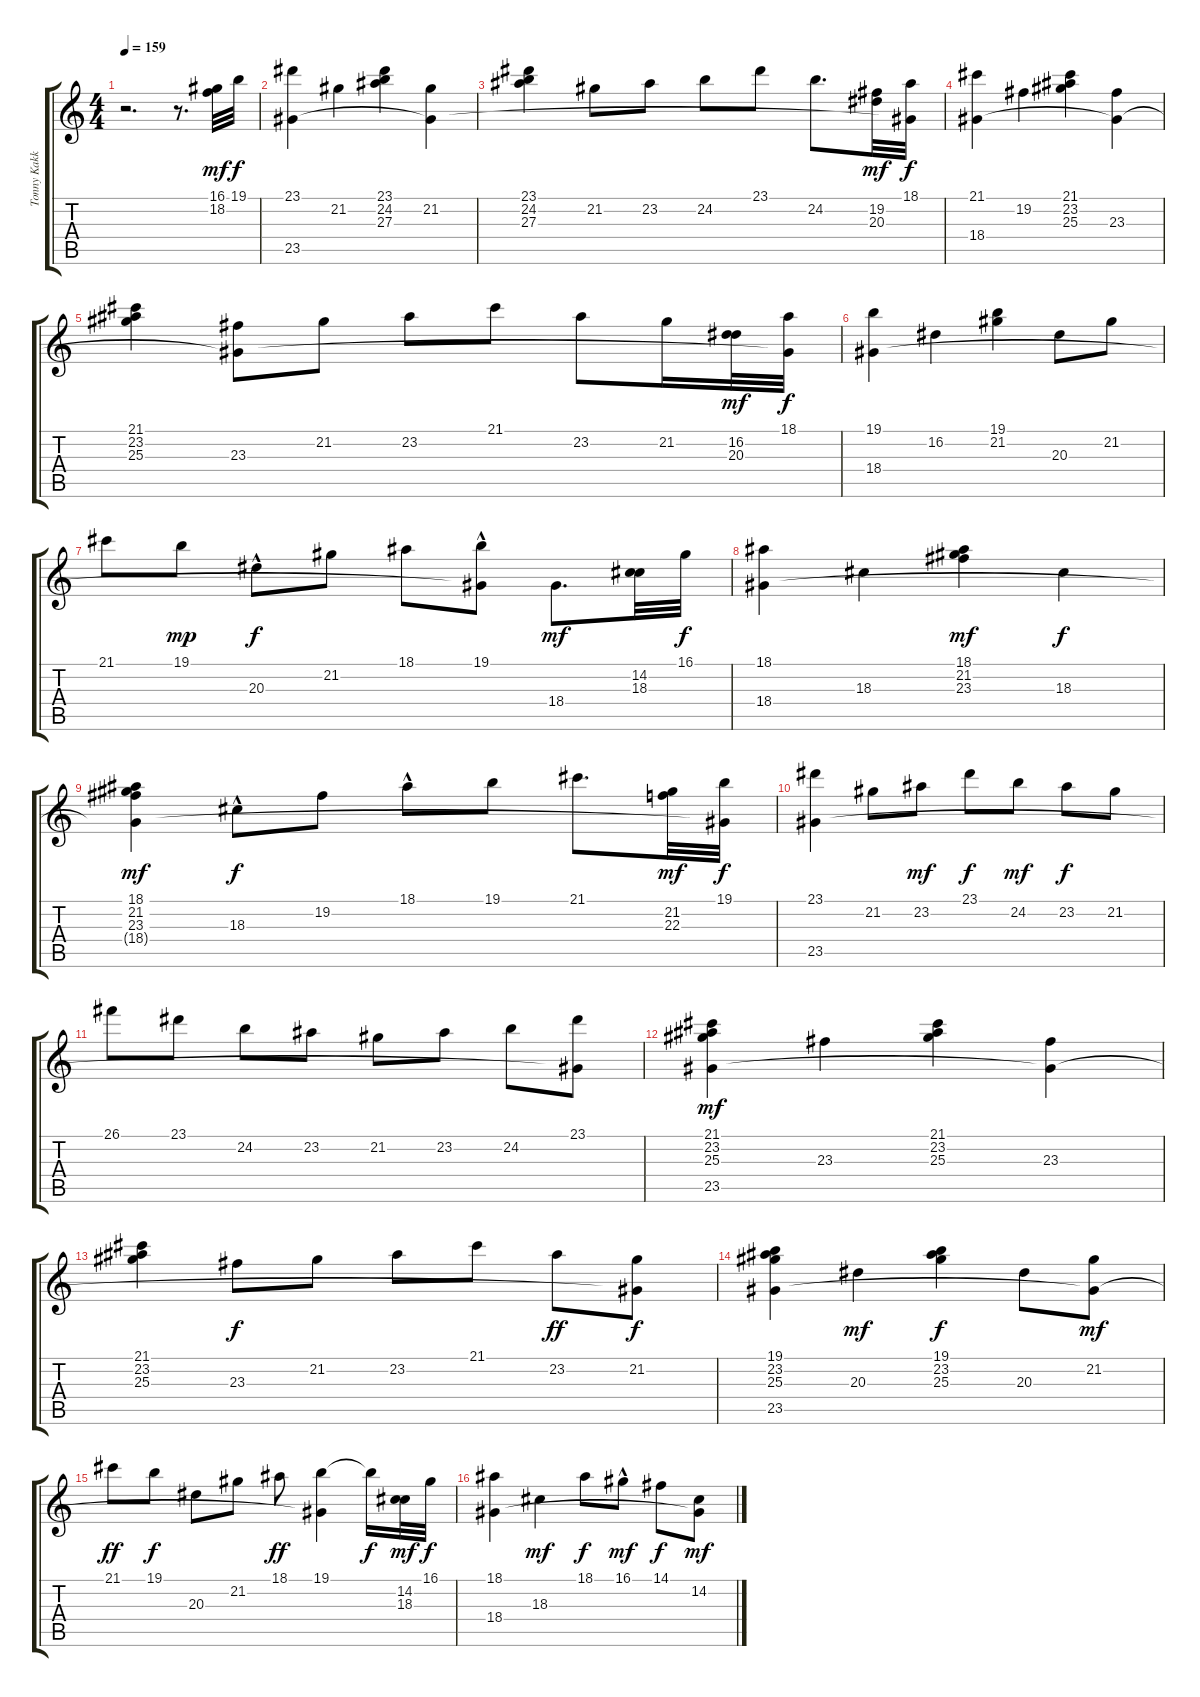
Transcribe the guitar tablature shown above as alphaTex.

\track ("Tonny Kakko" "Tonny Kakk") {instrument acousticgrandpiano}
\staff {score tabs}
\tuning (E4 B3 G3 D3 A2 E2) {hide}
\ts (4 4)
\tempo 159
\clef g2
\ks c
r.2{d dy mf instrument acousticgrandpiano} r.8{d} (16.1 18.2).32 19.1.32{dy f} |
(23.1 23.5).4 21.2.4 (23.1 24.2 27.3).4 (21.2 23.5{t}).4 |
(23.1 24.2 27.3).4 21.2.8 23.2.8 24.2.8 23.1.8 24.2.8{d} (19.2 20.3).32{dy mf} (18.1 23.5{t}).32{dy f} |
(21.1 18.4).4 19.2.4 (21.1 23.2 25.3).4 (23.3 18.4{t}).4 |
(21.1 23.2 25.3).4 (23.3 18.4{t}).8 21.2.8 23.2.8 21.1.8 23.2.8 21.2.16 (16.2 20.3).32{dy mf} (18.1 18.4{t}).32{dy f} |
(19.1 18.4).4 16.2.4 (19.1 21.2).4 20.3.8 21.2.8 |
21.1.8 19.1.8{dy mp} 20.3{hac}.8{dy f} 21.2.8 18.1.8 (19.1{hac} 18.4{t}).8 18.4.8{d dy mf} (14.2 18.3).32 16.1.32{dy f} |
(18.1 18.4).4 18.3.4 (18.1 21.2 23.3).4{dy mf} 18.3.4{dy f} |
(18.1 21.2 23.3 18.4{t}).4{dy mf} 18.3{hac}.8{dy f} 19.2.8 18.1{hac}.8 19.1.8 21.1.8{d} (21.2 22.3).32{dy mf} (19.1 18.4{t}).32{dy f} |
(23.1 23.5).4 21.2.8 23.2.8{dy mf} 23.1.8{dy f} 24.2.8{dy mf} 23.2.8{dy f} 21.2.8 |
26.1.8 23.1.8 24.2.8 23.2.8 21.2.8 23.2.8 24.2.8 (23.1 23.5{t}).8 |
(21.1 23.2 25.3 23.5).4{dy mf} 23.3.4 (21.1 23.2 25.3).4 (23.3 23.5{t}).4 |
(21.1 23.2 25.3).4 23.3.8{dy f} 21.2.8 23.2.8 21.1.8 23.2.8{dy ff} (21.2 23.5{t}).8{dy f} |
(19.1 23.2 25.3 23.5).4 20.3.4{dy mf} (19.1 23.2 25.3).4{dy f} 20.3.8 (21.2 23.5{t}).8{dy mf} |
21.1.8{dy ff} 19.1.8{dy f} 20.3.8 21.2.8 18.1.8{dy ff} (19.1 23.5{t}).4 19.1{t}.16{dy f} (14.2 18.3).32{dy mf} 16.1.32{dy f} |
(18.1 18.4).4 18.3.4{dy mf} 18.1.8{dy f} 16.1{hac}.8{dy mf} 14.1.8{dy f} (14.2 18.4{t}).8{dy mf}
